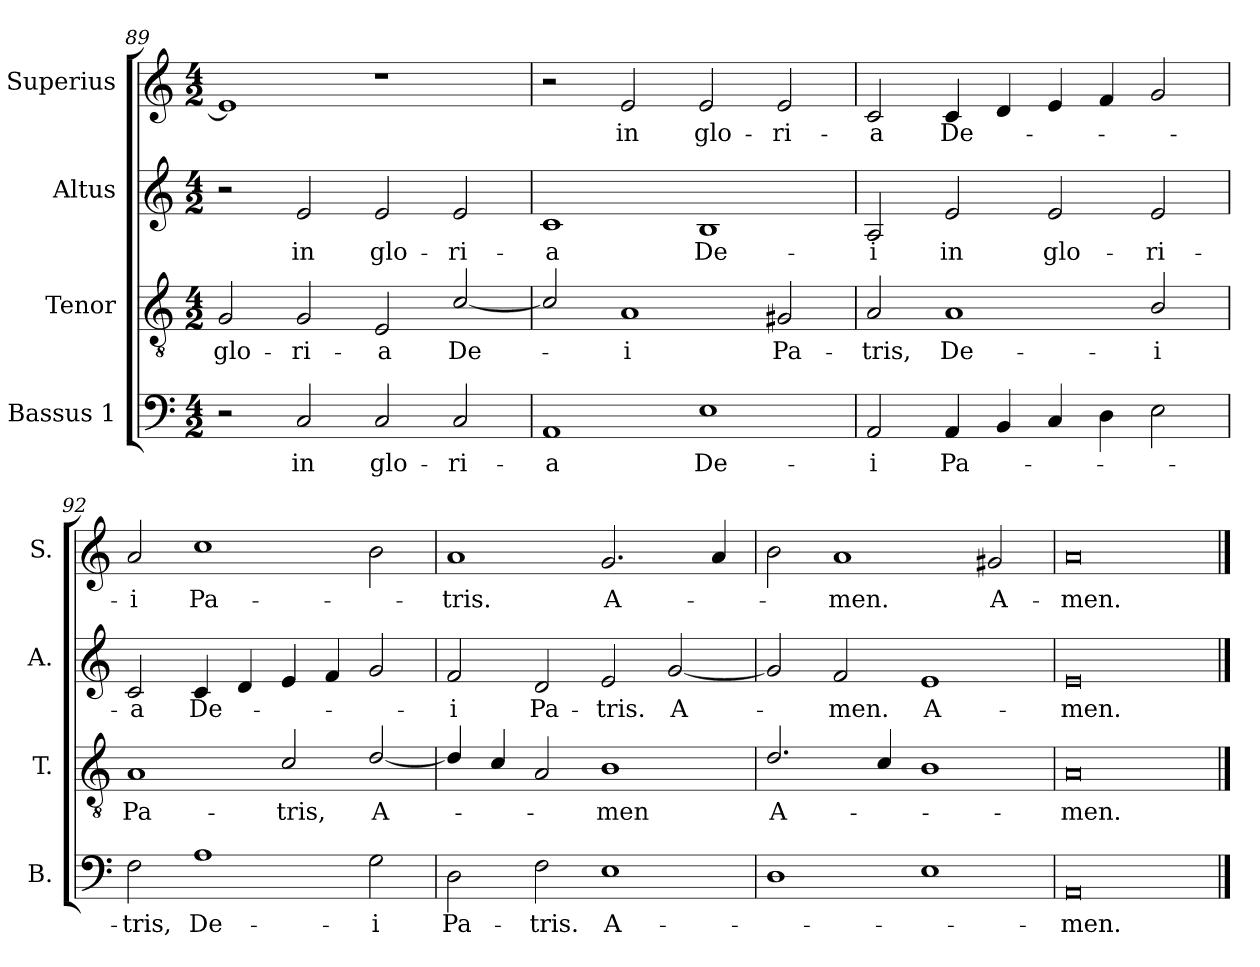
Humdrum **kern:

**kern	**text	**kern	**text	**kern	**text	**kern	**text
*part4	*part4	*part3	*part3	*part2	*part2	*part1	*part1
*staff4	*staff4	*staff3	*staff3	*staff2	*staff2	*staff1	*staff1
*I"Bassus 1	*	*I"Tenor	*	*I"Altus	*	*I"Superius	*
*I'B.	*	*I'T.	*	*I'A.	*	*I'S.	*
*clefF4	*	*clefGv2	*	*clefG2	*	*clefG2	*
*	*	*ITrd7c12	*	*	*	*	*
*k[]	*	*k[]	*	*k[]	*	*k[]	*
*C:	*	*C:	*	*C:	*	*C:	*
*M4/2	*	*M4/2	*	*M4/2	*	*M4/2	*
=89	=89	=89	=89	=89	=89	=89	=89
2r	.	2GG/	glo-	2r	.	1e/]	.
2C/	in	2GG/	-ri-	2e/	in	.	.
2C/	glo-	2EE/	-a	2e/	glo-	1r	.
2C/	-ri-	[2C/	De-	2e/	-ri-	.	.
=90	=90	=90	=90	=90	=90	=90	=90
1AA/	-a	2C/]	.	1c/	-a	2r	.
.	.	1AA/	-i	.	.	2e/	in
1E\	De-	.	.	1B/	De-	2e/	glo-
.	.	2GG#X/	Pa-	.	.	2e/	-ri-
=91	=91	=91	=91	=91	=91	=91	=91
2AA/	-i	2AA/	-tris,	2A/	-i	2c/	-a
4AA/	Pa-	1AA/	De-	2e/	in	4c/	De-
4BB/	.	.	.	.	.	4d/	.
4C/	.	.	.	2e/	glo-	4e/	.
4D\	.	.	.	.	.	4f/	.
2E\	.	2BB/	-i	2e/	-ri-	2g/	.
=92	=92	=92	=92	=92	=92	=92	=92
2F\	-tris,	1AA/	Pa-	2c/	-a	2a/	-i
1A\	De-	.	.	4c/	De-	1cc\	Pa-
.	.	.	.	4d/	.	.	.
.	.	2C/	-tris,	4e/	.	.	.
.	.	.	.	4f/	.	.	.
2G\	-i	[2D/	A-	2g/	.	2b\	.
=93	=93	=93	=93	=93	=93	=93	=93
2D\	Pa-	4D/]	.	2f/	-i	1a/	-tris.
.	.	4C/	.	.	.	.	.
2F\	-tris.	2AA/	.	2d/	-Pa-	.	.
1E\	A-	1BB\	-men	2e/	-tris.	2.g/	A-
.	.	.	.	[2g/	A-	.	.
.	.	.	.	.	.	4a/	.
=94	=94	=94	=94	=94	=94	=94	=94
1D\	.	2.D/	A-	2g/]	.	2b\	.
.	.	.	.	2f/	-men.	1a/	-men.
.	.	4C/	.	.	.	.	.
1E\	.	1BB\	.	1e/	A-	.	.
.	.	.	.	.	.	2g#X/	A-
=95	=95	=95	=95	=95	=95	=95	=95
0AA/	-men.	0AA/	-men.	0e/	-men.	0a/	-men.
==	==	==	==	==	==	==	==
*-	*-	*-	*-	*-	*-	*-	*-
